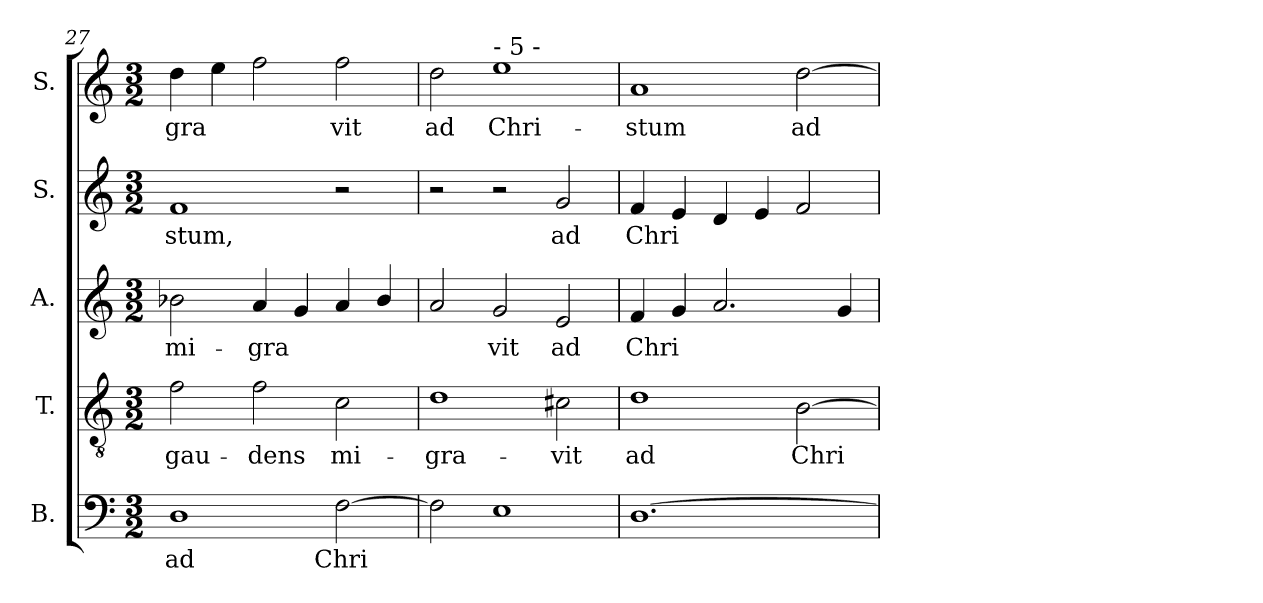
**kern	**text	**kern	**text	**kern	**text	**kern	**text	**kern	**text
*part5	*part5	*part4	*part4	*part3	*part3	*part2	*part2	*part1	*part1
*staff5	*staff5	*staff4	*staff4	*staff3	*staff3	*staff2	*staff2	*staff1	*staff1
*I"B.	*	*I"T.	*	*I"A.	*	*I"S.	*	*I"S.	*
!!LO:LB:g=z
*clefF4	*	*clefGv2	*	*clefG2	*	*clefG2	*	*clefG2	*
*k[]	*	*k[]	*	*k[]	*	*k[]	*	*k[]	*
*C:	*	*C:	*	*C:	*	*C:	*	*C:	*
*M3/2	*	*M3/2	*	*M3/2	*	*M3/2	*	*M3/2	*
=27	=27	=27	=27	=27	=27	=27	=27	=27	=27
!	!LO:LY:b	!	!LO:LY:b	!	!LO:LY:b	!	!LO:LY:b	!	!LO:LY:b
1D	ad	2f	gau-	2b-X	mi-	1f	-stum,	4dd	-gra
.	.	.	.	.	.	.	.	4ee	.
!	!	!	!LO:LY:b	!	!LO:LY:b	!	!	!	!
.	.	2f	-dens	4a	-gra	.	.	2ff	.
.	.	.	.	4g	.	.	.	.	.
!	!LO:LY:b	!	!LO:LY:b	!	!	!	!	!	!LO:LY:b
[2F	Chri	2c	mi-	4a	.	2r	.	2ff	vit
.	.	.	.	4b-/	.	.	.	.	.
=28	=28	=28	=28	=28	=28	=28	=28	=28	=28
!	!	!	!LO:LY:b	!	!	!	!	!	!LO:LY:b
2F]	.	1d	-gra-	2a	.	2r	.	2dd	ad
!	!	!	!	!	!	!	!	!LO:TX:a:t=- 5 -	!
!	!	!	!	!	!LO:LY:b	!	!	!	!LO:LY:b
1E	.	.	.	2g	vit	2r	.	1ee	Chri-
!	!	!	!LO:LY:b	!	!LO:LY:b	!	!LO:LY:b	!	!
.	.	2c#X	-vit	2e	ad	2g	ad	.	.
=29	=29	=29	=29	=29	=29	=29	=29	=29	=29
!	!	!	!LO:LY:b	!	!LO:LY:b	!	!LO:LY:b	!	!LO:LY:b
[1.D	.	1d	ad	4f	Chri	4f	Chri	1a	-stum
.	.	.	.	4g	.	4e	.	.	.
.	.	.	.	2.a	.	4d	.	.	.
.	.	.	.	.	.	4e	.	.	.
!	!	!	!LO:LY:b	!	!	!	!	!	!LO:LY:b
.	.	[2B	Chri	.	.	2f	.	[2dd	ad
.	.	.	.	4g	.	.	.	.	.
=	=	=	=	=	=	=	=	=	=
*-	*-	*-	*-	*-	*-	*-	*-	*-	*-
